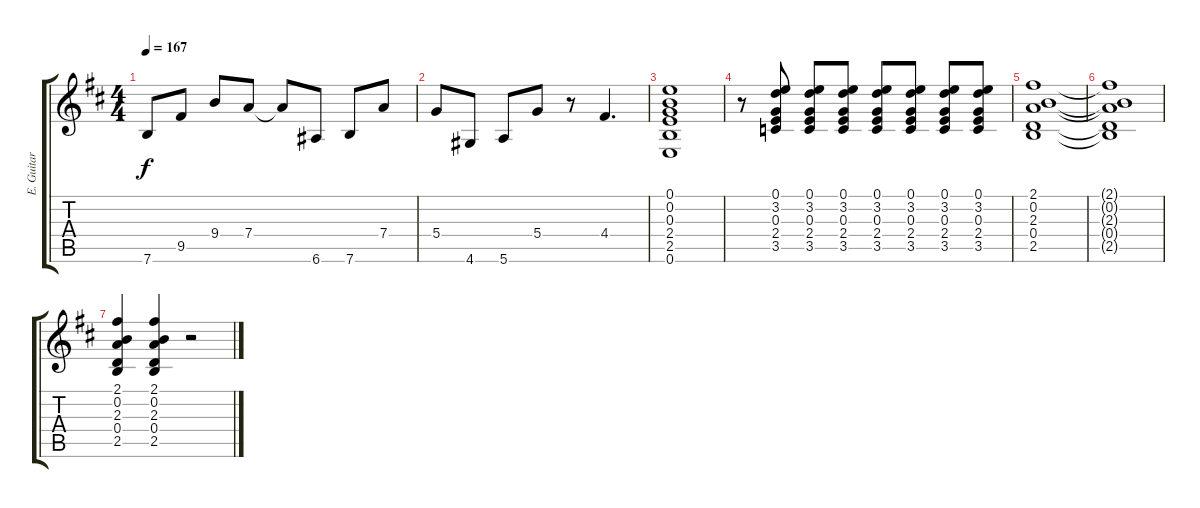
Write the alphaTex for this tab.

\track ("E. Guitar" "E. Guitar") {instrument overdrivenguitar}
\staff {score tabs}
\tuning (E4 B3 G3 D3 A2 E2) {hide}
\ts (4 4)
\tempo 167
\clef g2
\ks d
7.6.8{dy f} 9.5.8 9.4.8 7.4.8 7.4{t}.8 6.6.8 7.6.8 7.4.8 |
5.4.8 4.6.8 5.6.8 5.4.8 r.8 4.4.4{d} |
(0.1 0.2 0.3 2.4 2.5 0.6).1 |
r.8 (0.1 3.2 0.3 2.4 3.5).8 (0.1 3.2 0.3 2.4 3.5).8 (0.1 3.2 0.3 2.4 3.5).8 (0.1 3.2 0.3 2.4 3.5).8 (0.1 3.2 0.3 2.4 3.5).8 (0.1 3.2 0.3 2.4 3.5).8 (0.1 3.2 0.3 2.4 3.5).8 |
(2.1 0.2 2.3 0.4 2.5).1 |
(2.1{t} 0.2{t} 2.3{t} 0.4{t} 2.5{t}).1 |
(2.1 0.2 2.3 0.4 2.5).4 (2.1 0.2 2.3 0.4 2.5).4 r.2
